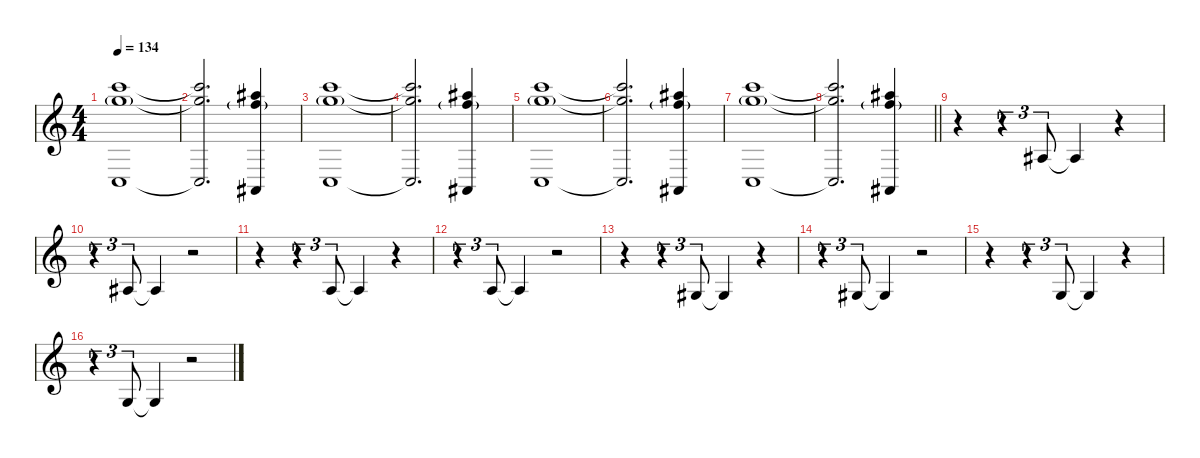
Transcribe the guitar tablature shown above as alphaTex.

\defaultSystemsLayout 4
\hideDynamics
\bracketExtendMode nobrackets
\singleTrackTrackNamePolicy hidden
\multiTrackTrackNamePolicy hidden
\otherSystemsTrackNameOrientation horizontal
\track ("Jamie Meyer" "vln.") {instrument stringensemble2}
\staff {score}
\tuning (E4 C4 G3 C3 G2 C2)
\ts (4 4)
\tempo 134
\clef g2
\ks c
(20.1 19.2{g} 0.4).1{dy f beam Up} |
(20.1{t} 19.2{t} 0.4{t}).2{d beam Up} (18.1{acc #} 17.2{g} 3.5{acc #}).4{beam Up} |
(20.1 19.2{g} 0.4).1{beam Up} |
(20.1{t} 19.2{t} 0.4{t}).2{d beam Up} (18.1{acc #} 17.2{g} 3.5{acc #}).4{beam Up} |
(20.1 19.2{g} 0.4).1{beam Up} |
(20.1{t} 19.2{t} 0.4{t}).2{d beam Up} (18.1{acc #} 17.2{g} 3.5{acc #}).4{beam Up} |
(20.1 19.2{g} 0.4).1{beam Up} |
\barLineRight lightlight
(20.1{t} 19.2{t} 0.4{t}).2{d beam Up} (18.1{acc #} 17.2{g} 3.5{acc #}).4{beam Up} |
r.4{beam Down} r.4{tu (3 2) beam Down} 15.5{acc #}.8{tu (3 2) beam Up} 15.5{t acc #}.4{beam Up} r.4{beam Up} |
r.4{tu (3 2) beam Down} 15.5{acc #}.8{tu (3 2) beam Up} 15.5{t acc #}.4{beam Up} r.2{beam Up} |
r.4{beam Down} r.4{tu (3 2) beam Down} 14.5.8{tu (3 2) beam Up} 14.5{t}.4{beam Up} r.4{beam Up} |
r.4{tu (3 2) beam Down} 14.5.8{tu (3 2) beam Up} 14.5{t}.4{beam Up} r.2{beam Up} |
r.4{beam Down} r.4{tu (3 2) beam Down} 13.5{acc #}.8{tu (3 2) beam Up} 13.5{t acc #}.4{beam Up} r.4{beam Up} |
r.4{tu (3 2) beam Down} 13.5{acc #}.8{tu (3 2) beam Up} 13.5{t acc #}.4{beam Up} r.2{beam Up} |
r.4{beam Down} r.4{tu (3 2) beam Down} 12.5.8{tu (3 2) beam Up} 12.5{t}.4{beam Up} r.4{beam Up} |
r.4{tu (3 2) beam Down} 12.5.8{tu (3 2) beam Up} 12.5{t}.4{beam Up} r.2{beam Up}
